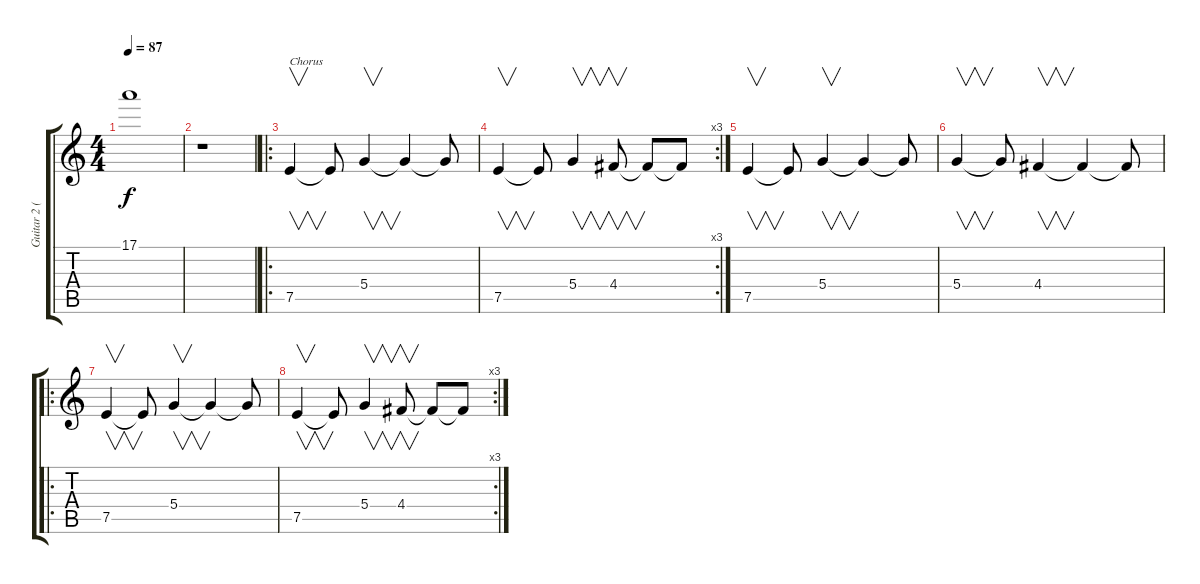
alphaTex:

\track ("Guitar 2 (distortion)" "Guitar 2 (") {instrument distortionguitar}
\staff {score tabs}
\tuning (E4 B3 G3 D3 A2 E2) {hide}
\ts (4 4)
\tempo 87
\clef g2
\ks c
17.1{t}.1{dy f} |
r.1 |
\ro
7.5.4{v txt "Chorus"} 7.5{t}.8 5.4.4{v} 5.4{t}.4 5.4{t}.8 |
\rc 3
7.5.4{v} 7.5{t}.8 5.4.4{v} 4.4.8{v} 4.4{t}.8 4.4{t}.8 |
7.5.4{v} 7.5{t}.8 5.4.4{v} 5.4{t}.4 5.4{t}.8 |
5.4.4{v} 5.4{t}.8 4.4.4{v} 4.4{t}.4 4.4{t}.8 |
\ro
7.5.4{v} 7.5{t}.8 5.4.4{v} 5.4{t}.4 5.4{t}.8 |
\rc 3
7.5.4{v} 7.5{t}.8 5.4.4{v} 4.4.8{v} 4.4{t}.8 4.4{t}.8
